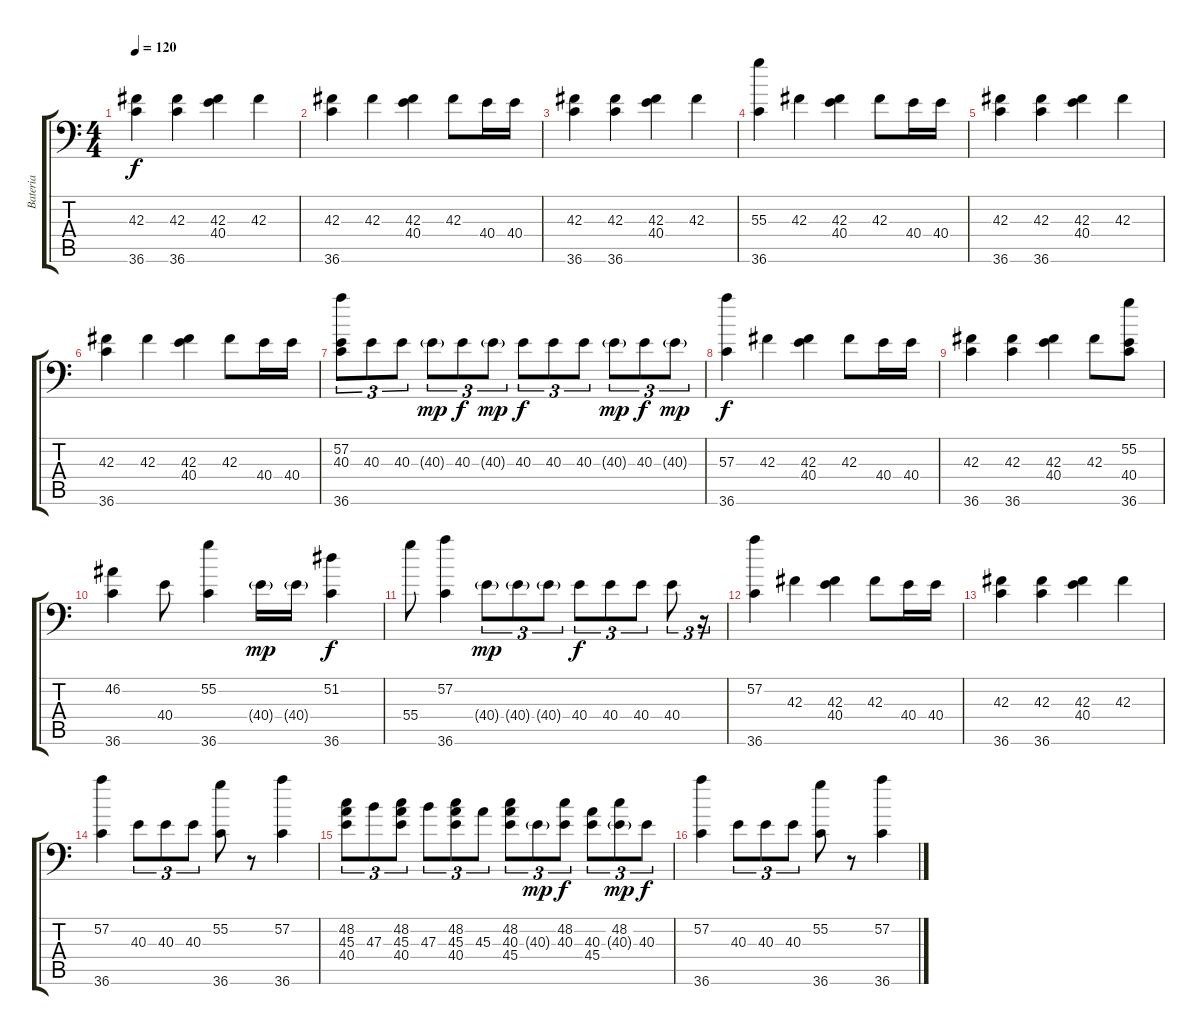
\track ("Bateria" "Bateria") {instrument acousticgrandpiano}
\staff {score tabs}
\tuning (C-1 C-1 C-1 C-1 C-1 C-1) {hide}
\ts (4 4)
\tempo 120
\clef f4
\ks c
(42.3 36.6).4{dy f} (42.3 36.6).4 (42.3 40.4).4 42.3.4 |
(42.3 36.6).4 42.3.4 (42.3 40.4).4 42.3.8 40.4.16 40.4.16 |
(42.3 36.6).4 (42.3 36.6).4 (42.3 40.4).4 42.3.4 |
(55.3 36.6).4 42.3.4 (42.3 40.4).4 42.3.8 40.4.16 40.4.16 |
(42.3 36.6).4 (42.3 36.6).4 (42.3 40.4).4 42.3.4 |
(42.3 36.6).4 42.3.4 (42.3 40.4).4 42.3.8 40.4.16 40.4.16 |
(57.2 40.3 36.6).8{tu (3 2)} 40.3.8{tu (3 2)} 40.3.8{tu (3 2)} 40.3{g}.8{tu (3 2) dy mp} 40.3.8{tu (3 2) dy f} 40.3{g}.8{tu (3 2) dy mp} 40.3.8{tu (3 2) dy f} 40.3.8{tu (3 2)} 40.3.8{tu (3 2)} 40.3{g}.8{tu (3 2) dy mp} 40.3.8{tu (3 2) dy f} 40.3{g}.8{tu (3 2) dy mp} |
(57.3 36.6).4{dy f} 42.3.4 (42.3 40.4).4 42.3.8 40.4.16 40.4.16 |
(42.3 36.6).4 (42.3 36.6).4 (42.3 40.4).4 42.3.8 (55.2 40.4 36.6).8 |
(46.2 36.6).4 40.4.8 (55.2 36.6).4 40.4{g}.16{dy mp} 40.4{g}.16 (51.2 36.6).4{dy f} |
55.4.8 (57.2 36.6).4 40.4{g}.8{tu (3 2) dy mp} 40.4{g}.8{tu (3 2)} 40.4{g}.8{tu (3 2)} 40.4.8{tu (3 2) dy f} 40.4.8{tu (3 2)} 40.4.8{tu (3 2)} 40.4.8{tu (3 2)} r.16{tu (3 2)} |
(57.2 36.6).4 42.3.4 (42.3 40.4).4 42.3.8 40.4.16 40.4.16 |
(42.3 36.6).4 (42.3 36.6).4 (42.3 40.4).4 42.3.4 |
(57.2 36.6).4 40.3.8{tu (3 2)} 40.3.8{tu (3 2)} 40.3.8{tu (3 2)} (55.2 36.6).8 r.8 (57.2 36.6).4 |
(48.2 45.3 40.4).8{tu (3 2)} 47.3.8{tu (3 2)} (48.2 45.3 40.4).8{tu (3 2)} 47.3.8{tu (3 2)} (48.2 45.3 40.4).8{tu (3 2)} 45.3.8{tu (3 2)} (48.2 40.3 45.4).8{tu (3 2)} 40.3{g}.8{tu (3 2) dy mp} (48.2 40.3).8{tu (3 2) dy f} (40.3 45.4).8{tu (3 2)} (48.2 40.3{g}).8{tu (3 2) dy mp} 40.3.8{tu (3 2) dy f} |
(57.2 36.6).4 40.3.8{tu (3 2)} 40.3.8{tu (3 2)} 40.3.8{tu (3 2)} (55.2 36.6).8 r.8 (57.2 36.6).4
